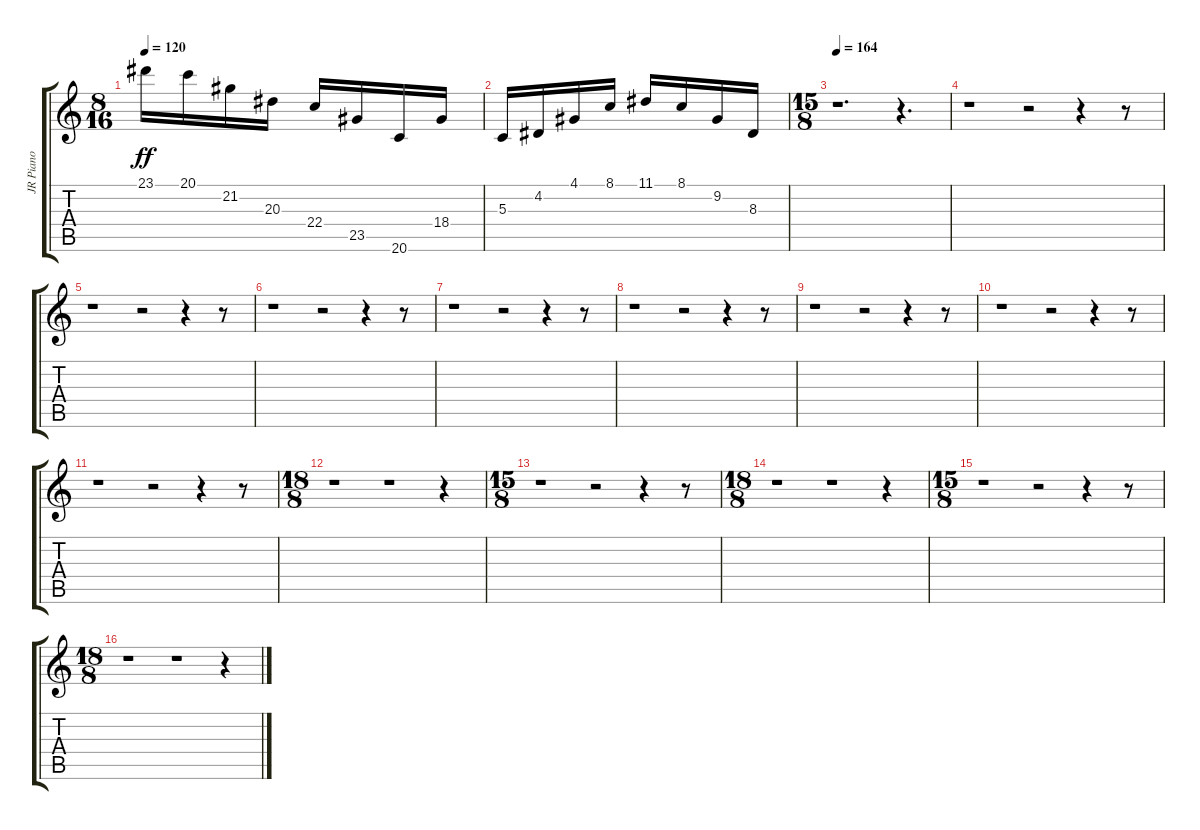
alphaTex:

\track ("JR Piano" "JR Piano") {instrument acousticgrandpiano}
\staff {score tabs}
\tuning (E4 B3 G3 D3 A2 E2) {hide}
\ts (8 16)
\tempo 120
\clef g2
\ks c
23.1.16{dy ff} 20.1.16 21.2.16 20.3.16 22.4.16 23.5.16 20.6.16 18.4.16 |
5.3.16 4.2.16 4.1.16 8.1.16 11.1.16 8.1.16 9.2.16 8.3.16 |
\ts (15 8)
\tempo 164
r.1{d instrument acousticgrandpiano} r.4{d} |
r.1 r.2 r.4 r.8 |
r.1 r.2 r.4 r.8 |
r.1 r.2 r.4 r.8 |
r.1 r.2 r.4 r.8 |
r.1 r.2 r.4 r.8 |
r.1 r.2 r.4 r.8 |
r.1 r.2 r.4 r.8 |
r.1 r.2 r.4 r.8 |
\ts (18 8)
r.1 r.1 r.4 |
\ts (15 8)
r.1 r.2 r.4 r.8 |
\ts (18 8)
r.1 r.1 r.4 |
\ts (15 8)
r.1 r.2 r.4 r.8 |
\ts (18 8)
r.1 r.1 r.4
